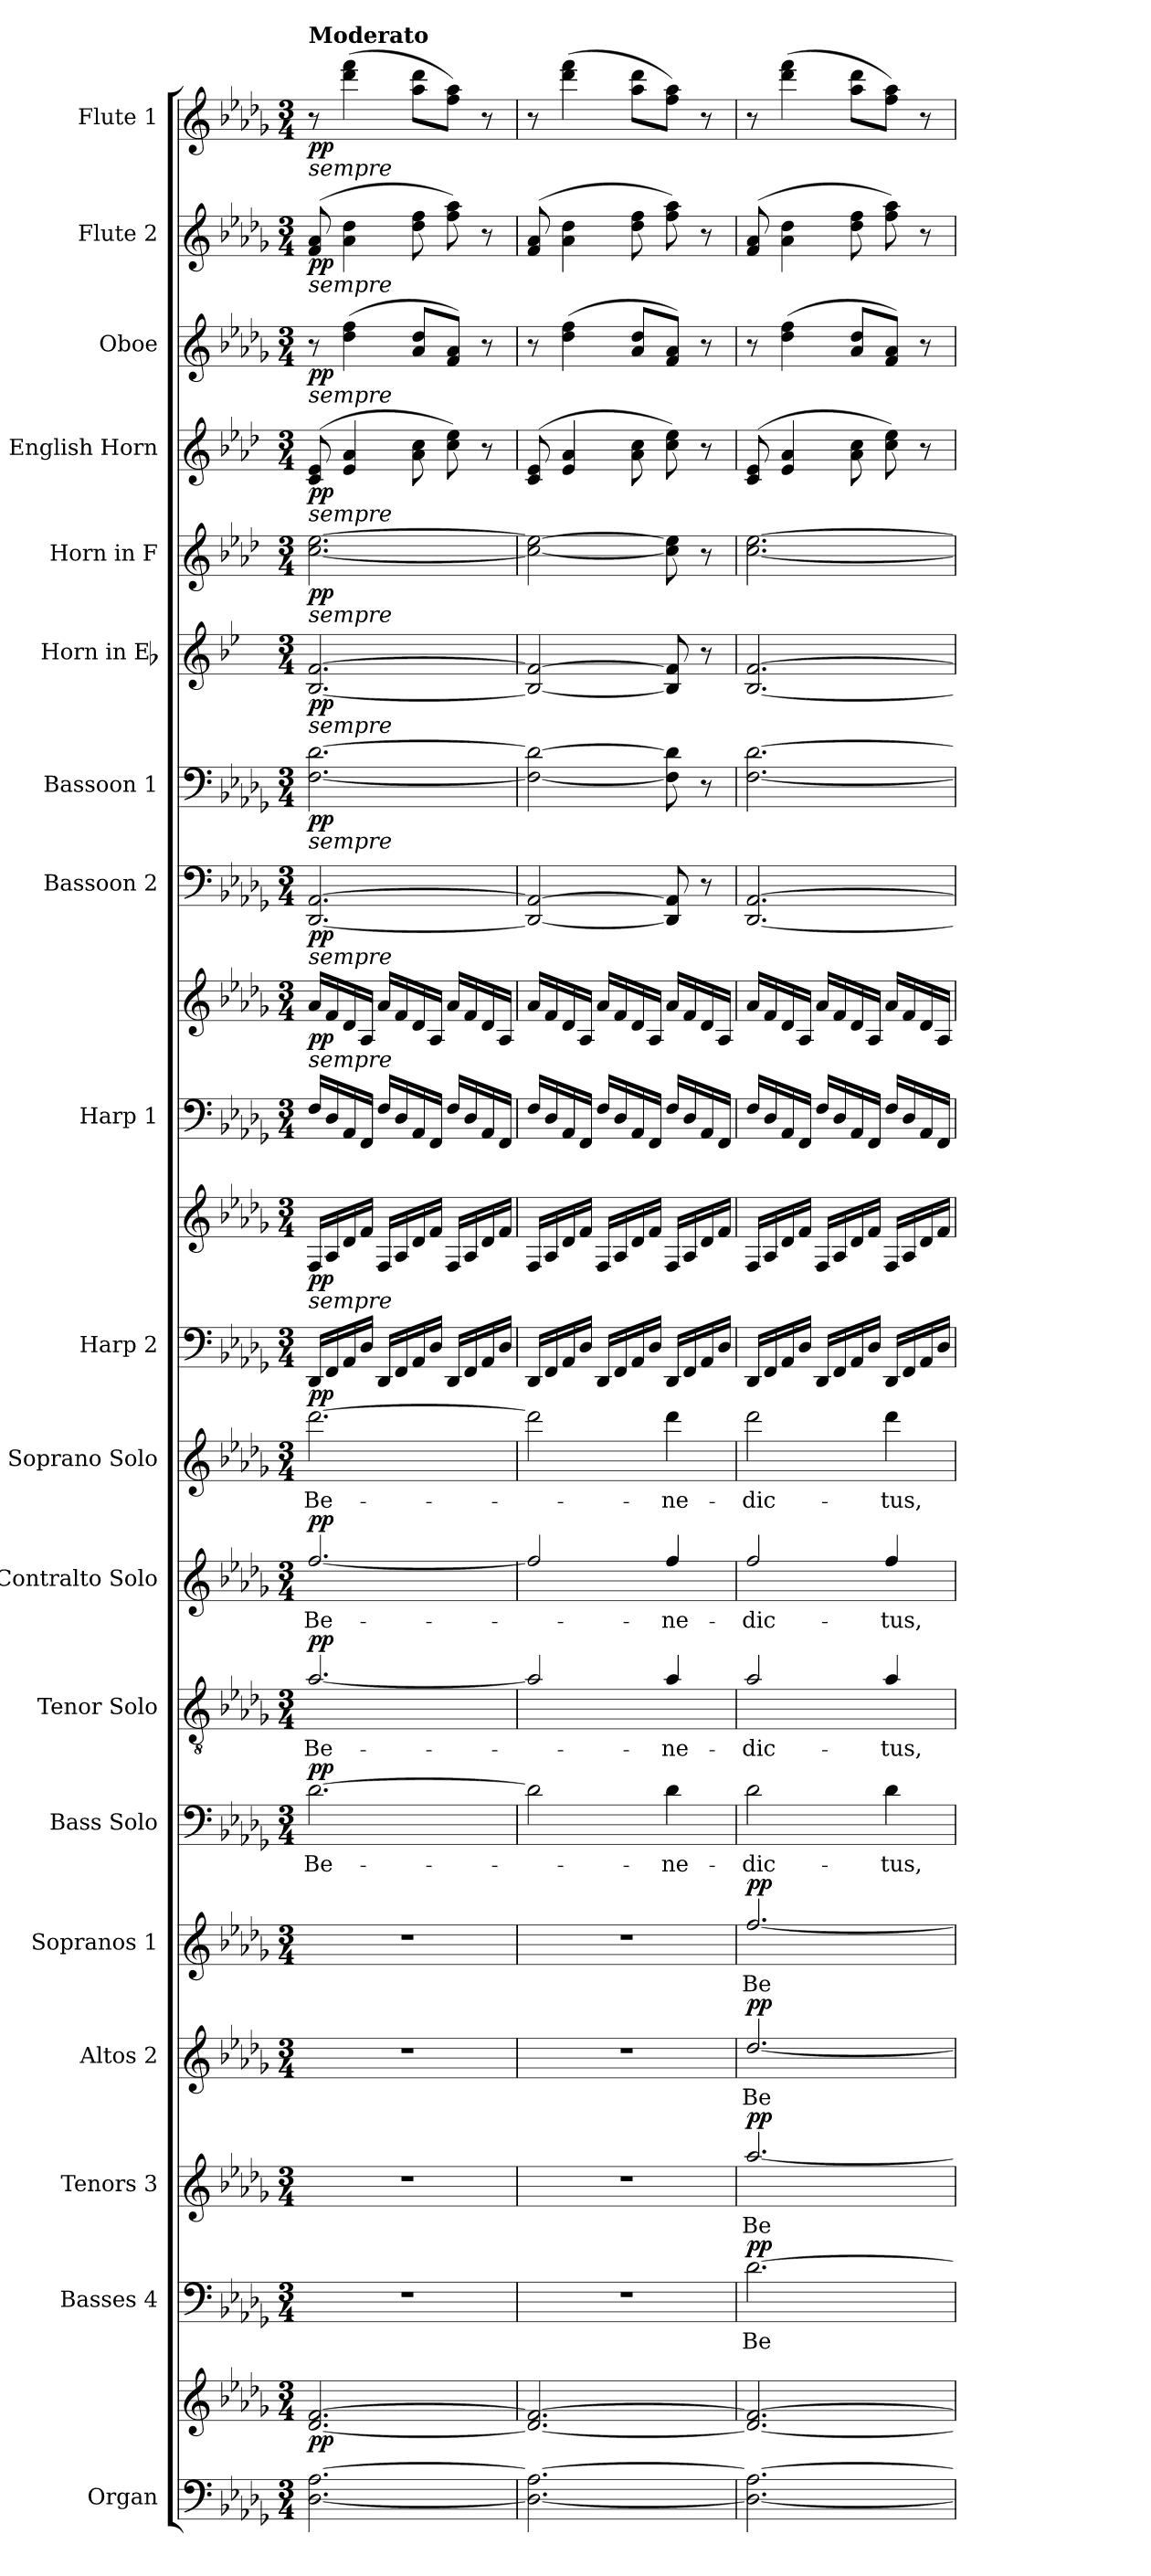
**kern	**kern	**dynam	**kern	**text	**dynam	**kern	**text	**dynam	**kern	**text	**dynam	**kern	**text	**dynam	**kern	**text	**dynam	**kern	**text	**dynam	**kern	**text	**dynam	**kern	**text	**dynam	**kern	**kern	**dynam	**kern	**kern	**dynam	**kern	**dynam	**kern	**dynam	**kern	**dynam	**kern	**dynam	**kern	**dynam	**kern	**dynam	**kern	**dynam	**kern	**dynam
*part19	*part19	*part19	*part18	*part18	*part18	*part17	*part17	*part17	*part16	*part16	*part16	*part15	*part15	*part15	*part14	*part14	*part14	*part13	*part13	*part13	*part12	*part12	*part12	*part11	*part11	*part11	*part10	*part10	*part10	*part9	*part9	*part9	*part8	*part8	*part7	*part7	*part6	*part6	*part5	*part5	*part4	*part4	*part3	*part3	*part2	*part2	*part1	*part1
*staff22	*staff21	*staff21/22	*staff20	*staff20	*staff20	*staff19	*staff19	*staff19	*staff18	*staff18	*staff18	*staff17	*staff17	*staff17	*staff16	*staff16	*staff16	*staff15	*staff15	*staff15	*staff14	*staff14	*staff14	*staff13	*staff13	*staff13	*staff12	*staff11	*staff11/12	*staff10	*staff9	*staff9/10	*staff8	*staff8	*staff7	*staff7	*staff6	*staff6	*staff5	*staff5	*staff4	*staff4	*staff3	*staff3	*staff2	*staff2	*staff1	*staff1
*I"Organ	*	*	*I"Basses 4	*	*	*I"Tenors 3	*	*	*I"Altos 2	*	*	*I"Sopranos 1	*	*	*I"Bass Solo	*	*	*I"Tenor Solo	*	*	*I"Contralto Solo	*	*	*I"Soprano Solo	*	*	*I"Harp 2	*	*	*I"Harp 1	*	*	*I"Bassoon 2	*	*I"Bassoon 1	*	*I"Horn in Eb	*	*I"Horn in F	*	*I"English Horn	*	*I"Oboe	*	*I"Flute 2	*	*I"Flute 1	*
*I'Org.	*	*	*	*	*	*	*	*	*	*	*	*	*	*	*I'B	*	*	*I'T	*	*	*I'CAlt.	*	*	*I'S	*	*	*I'Hp. 2	*	*	*I'Hp. 1	*	*	*I'Bsn. 2	*	*I'Bsn. 1	*	*I'Hn.	*	*I'Hn.	*	*I'E. Hn.	*	*I'Ob.	*	*I'Fl. 2	*	*I'Fl. 1	*
*clefF4	*clefG2	*	*clefF4	*	*	*clefG2	*	*	*clefG2	*	*	*clefG2	*	*	*clefF4	*	*	*clefGv2	*	*	*clefG2	*	*	*clefG2	*	*	*clefF4	*clefG2	*	*clefF4	*clefG2	*	*clefF4	*	*clefF4	*	*clefG2	*	*clefG2	*	*clefG2	*	*clefG2	*	*clefG2	*	*clefG2	*
*	*	*	*ITrd7c12	*	*	*ITrd7c12	*	*	*ITrd7c12	*	*	*ITrd7c12	*	*	*ITrd7c12	*	*	*ITrd7c12	*	*	*ITrd7c12	*	*	*ITrd7c12	*	*	*	*	*	*	*	*	*	*	*	*	*ITrd5c9	*	*ITrd4c7	*	*ITrd4c7	*	*	*	*	*	*	*
*k[b-e-a-d-g-]	*k[b-e-a-d-g-]	*	*k[b-e-a-d-g-]	*	*	*k[b-e-a-d-g-]	*	*	*k[b-e-a-d-g-]	*	*	*k[b-e-a-d-g-]	*	*	*k[b-e-a-d-g-]	*	*	*k[b-e-a-d-g-]	*	*	*k[b-e-a-d-g-]	*	*	*k[b-e-a-d-g-]	*	*	*k[b-e-a-d-g-]	*k[b-e-a-d-g-]	*	*k[b-e-a-d-g-]	*k[b-e-a-d-g-]	*	*k[b-e-a-d-g-]	*	*k[b-e-a-d-g-]	*	*k[b-e-a-d-g-]	*	*k[b-e-a-d-g-]	*	*k[b-e-a-d-g-]	*	*k[b-e-a-d-g-]	*	*k[b-e-a-d-g-]	*	*k[b-e-a-d-g-]	*
*D-:	*D-:	*	*D-:	*	*	*D-:	*	*	*D-:	*	*	*D-:	*	*	*D-:	*	*	*D-:	*	*	*D-:	*	*	*D-:	*	*	*D-:	*D-:	*	*D-:	*D-:	*	*D-:	*	*D-:	*	*D-:	*	*D-:	*	*D-:	*	*D-:	*	*D-:	*	*D-:	*
*M3/4	*M3/4	*	*M3/4	*	*	*M3/4	*	*	*M3/4	*	*	*M3/4	*	*	*M3/4	*	*	*M3/4	*	*	*M3/4	*	*	*M3/4	*	*	*M3/4	*M3/4	*	*M3/4	*M3/4	*	*M3/4	*	*M3/4	*	*M3/4	*	*M3/4	*	*M3/4	*	*M3/4	*	*M3/4	*	*M3/4	*
=1	=1	=1	=1	=1	=1	=1	=1	=1	=1	=1	=1	=1	=1	=1	=1	=1	=1	=1	=1	=1	=1	=1	=1	=1	=1	=1	=1	=1	=1	=1	=1	=1	=1	=1	=1	=1	=1	=1	=1	=1	=1	=1	=1	=1	=1	=1	=1	=1
!	!	!	!	!	!	!	!	!	!	!	!	!	!	!	!	!	!	!	!	!	!	!	!	!	!	!	!	!	!	!	!	!	!	!	!	!	!	!	!	!	!	!	!	!	!	!	!LO:TX:a:B:t=Moderato	!
!	!	!	!	!	!	!	!	!	!	!	!	!	!	!	!	!	!	!	!	!	!	!	!	!	!	!	!	!	!	!	!	!	!	!	!	!	!	!	!	!	!	!	!	!	!	!	!LO:TX:b:i:t=sempre	!
!	!	!	!	!	!	!	!	!	!	!	!	!	!	!	!	!	!	!	!	!	!	!	!	!	!	!	!	!	!	!	!	!	!	!	!	!	!	!	!	!	!	!	!	!	!LO:TX:b:i:t=sempre	!	!	!
!	!	!	!	!	!	!	!	!	!	!	!	!	!	!	!	!	!	!	!	!	!	!	!	!	!	!	!	!	!	!	!	!	!	!	!	!	!	!	!	!	!	!	!LO:TX:b:i:t=sempre	!	!	!	!	!
!	!	!	!	!	!	!	!	!	!	!	!	!	!	!	!	!	!	!	!	!	!	!	!	!	!	!	!	!	!	!	!	!	!	!	!	!	!	!	!	!	!LO:TX:b:i:t=sempre	!	!	!	!	!	!	!
!	!	!	!	!	!	!	!	!	!	!	!	!	!	!	!	!	!	!	!	!	!	!	!	!	!	!	!	!	!	!	!	!	!	!	!	!	!	!	!LO:TX:b:i:t=sempre	!	!	!	!	!	!	!	!	!
!	!	!	!	!	!	!	!	!	!	!	!	!	!	!	!	!	!	!	!	!	!	!	!	!	!	!	!	!	!	!	!	!	!	!	!	!	!LO:TX:b:i:t=sempre	!	!	!	!	!	!	!	!	!	!	!
!	!	!	!	!	!	!	!	!	!	!	!	!	!	!	!	!	!	!	!	!	!	!	!	!	!	!	!	!	!	!	!	!	!	!	!LO:TX:b:i:t=sempre	!	!	!	!	!	!	!	!	!	!	!	!	!
!	!	!	!	!	!	!	!	!	!	!	!	!	!	!	!	!	!	!	!	!	!	!	!	!	!	!	!	!	!	!	!	!	!LO:TX:b:i:t=sempre	!	!	!	!	!	!	!	!	!	!	!	!	!	!	!
!	!	!	!	!	!	!	!	!	!	!	!	!	!	!	!	!	!	!	!	!	!	!	!	!	!	!	!	!	!	!	!LO:TX:b:i:t=sempre	!	!	!	!	!	!	!	!	!	!	!	!	!	!	!	!	!
!	!	!	!	!	!	!	!	!	!	!	!	!	!	!	!	!	!	!	!	!	!	!	!	!	!	!	!	!LO:TX:b:i:t=sempre	!	!	!	!	!	!	!	!	!	!	!	!	!	!	!	!	!	!	!	!
!	!	!LO:DY:b	!	!	!	!	!	!	!	!	!	!	!	!	!	!LO:LY:b	!LO:DY:a	!	!LO:LY:b	!LO:DY:a	!	!LO:LY:b	!LO:DY:a	!	!LO:LY:b	!LO:DY:a	!	!	!LO:DY:b	!	!	!LO:DY:b	!	!LO:DY:b	!	!LO:DY:b	!	!LO:DY:b	!	!LO:DY:b	!	!LO:DY:b	!	!LO:DY:b	!	!LO:DY:b	!	!LO:DY:b
[2.D-\ [2.A-\	[2.d-/ [2.f/	pp	2.r	.	.	2.r	.	.	2.r	.	.	2.r	.	.	[2.D-\	Be-	pp	[2.A-/	Be-	pp	[2.f/	Be-	pp	[2.dd-\	Be-	pp	16DD-/LL	16F/LL	pp	16F/LL	16a-/LL	pp	[2.DD-/ [2.AA-/	pp	[2.F\ [2.d-\	pp	[2.D-/ [2.A-/	pp	[2.f\ [2.a-\	pp	(8F/ 8A-/	pp	8r	pp	(8f/ 8a-/	pp	8r	pp
.	.	.	.	.	.	.	.	.	.	.	.	.	.	.	.	.	.	.	.	.	.	.	.	.	.	.	16FF/	16A-/	.	16D-/	16f/	.	.	.	.	.	.	.	.	.	.	.	.	.	.	.	.	.
.	.	.	.	.	.	.	.	.	.	.	.	.	.	.	.	.	.	.	.	.	.	.	.	.	.	.	16AA-/	16d-/	.	16AA-/	16d-/	.	.	.	.	.	.	.	.	.	4A-/ 4d-/	.	(>4dd-\ 4ff\	.	4a-\ 4dd-\	.	(>4ddd-\ 4fff\	.
.	.	.	.	.	.	.	.	.	.	.	.	.	.	.	.	.	.	.	.	.	.	.	.	.	.	.	16D-/JJ	16f/JJ	.	16FF/JJ	16A-/JJ	.	.	.	.	.	.	.	.	.	.	.	.	.	.	.	.	.
.	.	.	.	.	.	.	.	.	.	.	.	.	.	.	.	.	.	.	.	.	.	.	.	.	.	.	16DD-/LL	16F/LL	.	16F/LL	16a-/LL	.	.	.	.	.	.	.	.	.	.	.	.	.	.	.	.	.
.	.	.	.	.	.	.	.	.	.	.	.	.	.	.	.	.	.	.	.	.	.	.	.	.	.	.	16FF/	16A-/	.	16D-/	16f/	.	.	.	.	.	.	.	.	.	.	.	.	.	.	.	.	.
.	.	.	.	.	.	.	.	.	.	.	.	.	.	.	.	.	.	.	.	.	.	.	.	.	.	.	16AA-/	16d-/	.	16AA-/	16d-/	.	.	.	.	.	.	.	.	.	8d-\ 8f\	.	8a-/ 8dd-/L	.	8dd-\ 8ff\	.	8aa-\ 8ddd-\L	.
.	.	.	.	.	.	.	.	.	.	.	.	.	.	.	.	.	.	.	.	.	.	.	.	.	.	.	16D-/JJ	16f/JJ	.	16FF/JJ	16A-/JJ	.	.	.	.	.	.	.	.	.	.	.	.	.	.	.	.	.
.	.	.	.	.	.	.	.	.	.	.	.	.	.	.	.	.	.	.	.	.	.	.	.	.	.	.	16DD-/LL	16F/LL	.	16F/LL	16a-/LL	.	.	.	.	.	.	.	.	.	8f\ 8a-\)	.	8f/ 8a-/J)	.	8ff\ 8aa-\)	.	8ff\ 8aa-\J)	.
.	.	.	.	.	.	.	.	.	.	.	.	.	.	.	.	.	.	.	.	.	.	.	.	.	.	.	16FF/	16A-/	.	16D-/	16f/	.	.	.	.	.	.	.	.	.	.	.	.	.	.	.	.	.
.	.	.	.	.	.	.	.	.	.	.	.	.	.	.	.	.	.	.	.	.	.	.	.	.	.	.	16AA-/	16d-/	.	16AA-/	16d-/	.	.	.	.	.	.	.	.	.	8r	.	8r	.	8r	.	8r	.
.	.	.	.	.	.	.	.	.	.	.	.	.	.	.	.	.	.	.	.	.	.	.	.	.	.	.	16D-/JJ	16f/JJ	.	16FF/JJ	16A-/JJ	.	.	.	.	.	.	.	.	.	.	.	.	.	.	.	.	.
=2	=2	=2	=2	=2	=2	=2	=2	=2	=2	=2	=2	=2	=2	=2	=2	=2	=2	=2	=2	=2	=2	=2	=2	=2	=2	=2	=2	=2	=2	=2	=2	=2	=2	=2	=2	=2	=2	=2	=2	=2	=2	=2	=2	=2	=2	=2	=2	=2
2.D-\_ 2.A-\_	2.d-/_ 2.f/_	.	2.r	.	.	2.r	.	.	2.r	.	.	2.r	.	.	2D-\]	.	.	2A-/]	.	.	2f/]	.	.	2dd-\]	.	.	16DD-/LL	16F/LL	.	16F/LL	16a-/LL	.	2DD-/_ 2AA-/_	.	2F\_ 2d-\_	.	2D-/_ 2A-/_	.	2f\_ 2a-\_	.	(8F/ 8A-/	.	8r	.	(8f/ 8a-/	.	8r	.
.	.	.	.	.	.	.	.	.	.	.	.	.	.	.	.	.	.	.	.	.	.	.	.	.	.	.	16FF/	16A-/	.	16D-/	16f/	.	.	.	.	.	.	.	.	.	.	.	.	.	.	.	.	.
.	.	.	.	.	.	.	.	.	.	.	.	.	.	.	.	.	.	.	.	.	.	.	.	.	.	.	16AA-/	16d-/	.	16AA-/	16d-/	.	.	.	.	.	.	.	.	.	4A-/ 4d-/	.	(>4dd-\ 4ff\	.	4a-\ 4dd-\	.	(>4ddd-\ 4fff\	.
.	.	.	.	.	.	.	.	.	.	.	.	.	.	.	.	.	.	.	.	.	.	.	.	.	.	.	16D-/JJ	16f/JJ	.	16FF/JJ	16A-/JJ	.	.	.	.	.	.	.	.	.	.	.	.	.	.	.	.	.
.	.	.	.	.	.	.	.	.	.	.	.	.	.	.	.	.	.	.	.	.	.	.	.	.	.	.	16DD-/LL	16F/LL	.	16F/LL	16a-/LL	.	.	.	.	.	.	.	.	.	.	.	.	.	.	.	.	.
.	.	.	.	.	.	.	.	.	.	.	.	.	.	.	.	.	.	.	.	.	.	.	.	.	.	.	16FF/	16A-/	.	16D-/	16f/	.	.	.	.	.	.	.	.	.	.	.	.	.	.	.	.	.
.	.	.	.	.	.	.	.	.	.	.	.	.	.	.	.	.	.	.	.	.	.	.	.	.	.	.	16AA-/	16d-/	.	16AA-/	16d-/	.	.	.	.	.	.	.	.	.	8d-\ 8f\	.	8a-/ 8dd-/L	.	8dd-\ 8ff\	.	8aa-\ 8ddd-\L	.
.	.	.	.	.	.	.	.	.	.	.	.	.	.	.	.	.	.	.	.	.	.	.	.	.	.	.	16D-/JJ	16f/JJ	.	16FF/JJ	16A-/JJ	.	.	.	.	.	.	.	.	.	.	.	.	.	.	.	.	.
!	!	!	!	!	!	!	!	!	!	!	!	!	!	!	!	!LO:LY:b	!	!	!LO:LY:b	!	!	!LO:LY:b	!	!	!LO:LY:b	!	!	!	!	!	!	!	!	!	!	!	!	!	!	!	!	!	!	!	!	!	!	!
.	.	.	.	.	.	.	.	.	.	.	.	.	.	.	4D-\	-ne-	.	4A-/	-ne-	.	4f/	-ne-	.	4dd-\	-ne-	.	16DD-/LL	16F/LL	.	16F/LL	16a-/LL	.	8DD-/] 8AA-/]	.	8F\] 8d-\]	.	8D-/] 8A-/]	.	8f\] 8a-\]	.	8f\ 8a-\)	.	8f/ 8a-/J)	.	8ff\ 8aa-\)	.	8ff\ 8aa-\J)	.
.	.	.	.	.	.	.	.	.	.	.	.	.	.	.	.	.	.	.	.	.	.	.	.	.	.	.	16FF/	16A-/	.	16D-/	16f/	.	.	.	.	.	.	.	.	.	.	.	.	.	.	.	.	.
.	.	.	.	.	.	.	.	.	.	.	.	.	.	.	.	.	.	.	.	.	.	.	.	.	.	.	16AA-/	16d-/	.	16AA-/	16d-/	.	8r	.	8r	.	8r	.	8r	.	8r	.	8r	.	8r	.	8r	.
.	.	.	.	.	.	.	.	.	.	.	.	.	.	.	.	.	.	.	.	.	.	.	.	.	.	.	16D-/JJ	16f/JJ	.	16FF/JJ	16A-/JJ	.	.	.	.	.	.	.	.	.	.	.	.	.	.	.	.	.
=3	=3	=3	=3	=3	=3	=3	=3	=3	=3	=3	=3	=3	=3	=3	=3	=3	=3	=3	=3	=3	=3	=3	=3	=3	=3	=3	=3	=3	=3	=3	=3	=3	=3	=3	=3	=3	=3	=3	=3	=3	=3	=3	=3	=3	=3	=3	=3	=3
!	!	!	!	!LO:LY:b	!LO:DY:a	!	!LO:LY:b	!LO:DY:a	!	!LO:LY:b	!LO:DY:a	!	!LO:LY:b	!LO:DY:a	!	!LO:LY:b	!	!	!LO:LY:b	!	!	!LO:LY:b	!	!	!LO:LY:b	!	!	!	!	!	!	!	!	!	!	!	!	!	!	!	!	!	!	!	!	!	!	!
2.D-\_ 2.A-\_	2.d-/_ 2.f/_	.	[2.D-\	Be-	pp	[2.a-/	Be-	pp	[2.d-/	Be-	pp	[2.f/	Be-	pp	2D-\	-dic-	.	2A-/	-dic-	.	2f/	-dic-	.	2dd-\	-dic-	.	16DD-/LL	16F/LL	.	16F/LL	16a-/LL	.	[2.DD-/ [2.AA-/	.	[2.F\ [2.d-\	.	[2.D-/ [2.A-/	.	[2.f\ [2.a-\	.	(8F/ 8A-/	.	8r	.	(8f/ 8a-/	.	8r	.
.	.	.	.	.	.	.	.	.	.	.	.	.	.	.	.	.	.	.	.	.	.	.	.	.	.	.	16FF/	16A-/	.	16D-/	16f/	.	.	.	.	.	.	.	.	.	.	.	.	.	.	.	.	.
.	.	.	.	.	.	.	.	.	.	.	.	.	.	.	.	.	.	.	.	.	.	.	.	.	.	.	16AA-/	16d-/	.	16AA-/	16d-/	.	.	.	.	.	.	.	.	.	4A-/ 4d-/	.	(>4dd-\ 4ff\	.	4a-\ 4dd-\	.	(>4ddd-\ 4fff\	.
.	.	.	.	.	.	.	.	.	.	.	.	.	.	.	.	.	.	.	.	.	.	.	.	.	.	.	16D-/JJ	16f/JJ	.	16FF/JJ	16A-/JJ	.	.	.	.	.	.	.	.	.	.	.	.	.	.	.	.	.
.	.	.	.	.	.	.	.	.	.	.	.	.	.	.	.	.	.	.	.	.	.	.	.	.	.	.	16DD-/LL	16F/LL	.	16F/LL	16a-/LL	.	.	.	.	.	.	.	.	.	.	.	.	.	.	.	.	.
.	.	.	.	.	.	.	.	.	.	.	.	.	.	.	.	.	.	.	.	.	.	.	.	.	.	.	16FF/	16A-/	.	16D-/	16f/	.	.	.	.	.	.	.	.	.	.	.	.	.	.	.	.	.
.	.	.	.	.	.	.	.	.	.	.	.	.	.	.	.	.	.	.	.	.	.	.	.	.	.	.	16AA-/	16d-/	.	16AA-/	16d-/	.	.	.	.	.	.	.	.	.	8d-\ 8f\	.	8a-/ 8dd-/L	.	8dd-\ 8ff\	.	8aa-\ 8ddd-\L	.
.	.	.	.	.	.	.	.	.	.	.	.	.	.	.	.	.	.	.	.	.	.	.	.	.	.	.	16D-/JJ	16f/JJ	.	16FF/JJ	16A-/JJ	.	.	.	.	.	.	.	.	.	.	.	.	.	.	.	.	.
!	!	!	!	!	!	!	!	!	!	!	!	!	!	!	!	!LO:LY:b	!	!	!LO:LY:b	!	!	!LO:LY:b	!	!	!LO:LY:b	!	!	!	!	!	!	!	!	!	!	!	!	!	!	!	!	!	!	!	!	!	!	!
.	.	.	.	.	.	.	.	.	.	.	.	.	.	.	4D-\	-tus,	.	4A-/	-tus,	.	4f/	-tus,	.	4dd-\	-tus,	.	16DD-/LL	16F/LL	.	16F/LL	16a-/LL	.	.	.	.	.	.	.	.	.	8f\ 8a-\)	.	8f/ 8a-/J)	.	8ff\ 8aa-\)	.	8ff\ 8aa-\J)	.
.	.	.	.	.	.	.	.	.	.	.	.	.	.	.	.	.	.	.	.	.	.	.	.	.	.	.	16FF/	16A-/	.	16D-/	16f/	.	.	.	.	.	.	.	.	.	.	.	.	.	.	.	.	.
.	.	.	.	.	.	.	.	.	.	.	.	.	.	.	.	.	.	.	.	.	.	.	.	.	.	.	16AA-/	16d-/	.	16AA-/	16d-/	.	.	.	.	.	.	.	.	.	8r	.	8r	.	8r	.	8r	.
.	.	.	.	.	.	.	.	.	.	.	.	.	.	.	.	.	.	.	.	.	.	.	.	.	.	.	16D-/JJ	16f/JJ	.	16FF/JJ	16A-/JJ	.	.	.	.	.	.	.	.	.	.	.	.	.	.	.	.	.
=	=	=	=	=	=	=	=	=	=	=	=	=	=	=	=	=	=	=	=	=	=	=	=	=	=	=	=	=	=	=	=	=	=	=	=	=	=	=	=	=	=	=	=	=	=	=	=	=
*-	*-	*-	*-	*-	*-	*-	*-	*-	*-	*-	*-	*-	*-	*-	*-	*-	*-	*-	*-	*-	*-	*-	*-	*-	*-	*-	*-	*-	*-	*-	*-	*-	*-	*-	*-	*-	*-	*-	*-	*-	*-	*-	*-	*-	*-	*-	*-	*-
